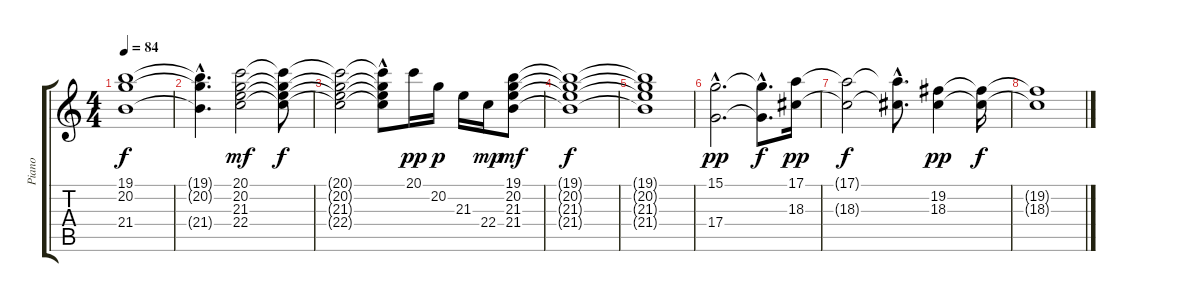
\track ("Piano" "Piano") {instrument brightacousticpiano}
\staff {score tabs}
\tuning (E4 B3 G3 D3 A2 E2) {hide}
\ts (4 4)
\tempo 84
\clef g2
\ks c
(19.1{t} 20.2{t} 21.4{t}).1{dy f} |
(19.1{hac t} 20.2{hac t} 21.4{hac t}).4{d} (20.1 20.2 21.3 22.4).2{dy mf} (20.1{t} 20.2{t} 21.3{t} 22.4{t}).8{dy f} |
(20.1{t} 20.2{t} 21.3{t} 22.4{t}).2 (20.1{t} 20.2{hac t} 21.3{t} 22.4{t}).8 20.1.16{dy pp} 20.2.16{dy p} 21.3.16 22.4.16{dy mp} (19.1 20.2 21.3 21.4).8{dy mf} |
(19.1{t} 20.2{t} 21.3{t} 21.4{t}).1{dy f volume 8} |
(19.1{t} 20.2{t} 21.3{t} 21.4{t}).1 |
(15.1{hac} 17.4{hac}).2{d dy pp volume 0} (15.1{hac t} 17.4{hac t}).8{d dy f} (17.1 18.3).16{dy pp volume 8} |
(17.1{t} 18.3{t}).2{dy f} (17.1{hac t} 18.3{hac t}).8{d} (19.2 18.3).4{dy pp} (19.2{t} 18.3{t}).16{dy f} |
(19.2{t} 18.3{t}).1
